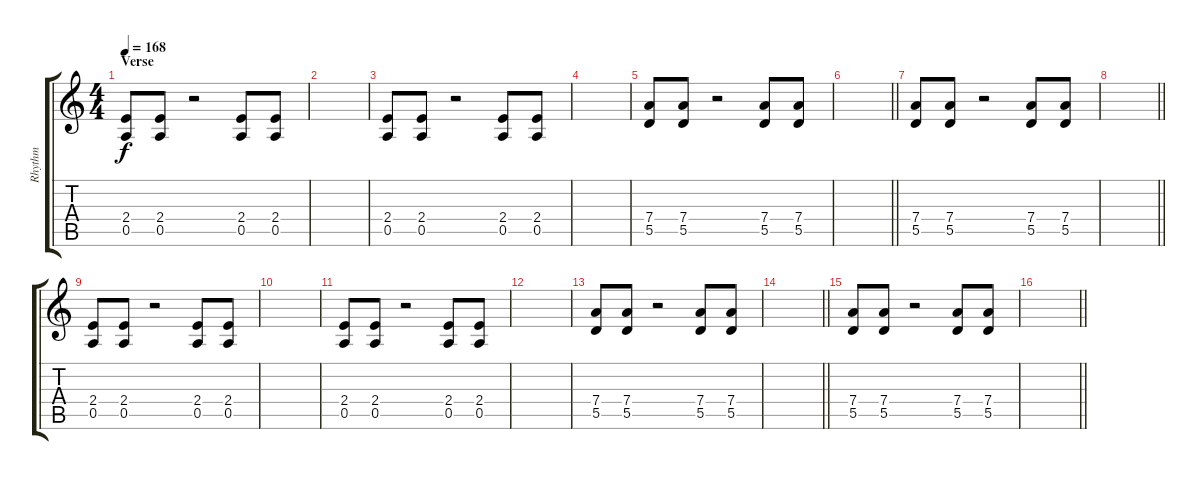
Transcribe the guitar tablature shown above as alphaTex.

\track ("Rhythm" "Rhythm") {instrument distortionguitar}
\staff {score tabs}
\tuning (E4 B3 G3 D3 A2 D2) {hide}
\ts (4 4)
\section ("" "Verse")
\tempo 168
\clef g2
\ks c
(2.4 0.5).8{dy f} (2.4 0.5).8 r.2 (2.4 0.5).8 (2.4 0.5).8 |
|
(2.4 0.5).8 (2.4 0.5).8 r.2 (2.4 0.5).8 (2.4 0.5).8 |
|
(7.4 5.5).8 (7.4 5.5).8 r.2 (7.4 5.5).8 (7.4 5.5).8 |
\barLineRight lightlight
|
(7.4 5.5).8 (7.4 5.5).8 r.2 (7.4 5.5).8 (7.4 5.5).8 |
\barLineRight lightlight
|
(2.4 0.5).8 (2.4 0.5).8 r.2 (2.4 0.5).8 (2.4 0.5).8 |
|
(2.4 0.5).8 (2.4 0.5).8 r.2 (2.4 0.5).8 (2.4 0.5).8 |
|
(7.4 5.5).8 (7.4 5.5).8 r.2 (7.4 5.5).8 (7.4 5.5).8 |
\barLineRight lightlight
|
(7.4 5.5).8 (7.4 5.5).8 r.2 (7.4 5.5).8 (7.4 5.5).8 |
\barLineRight lightlight
